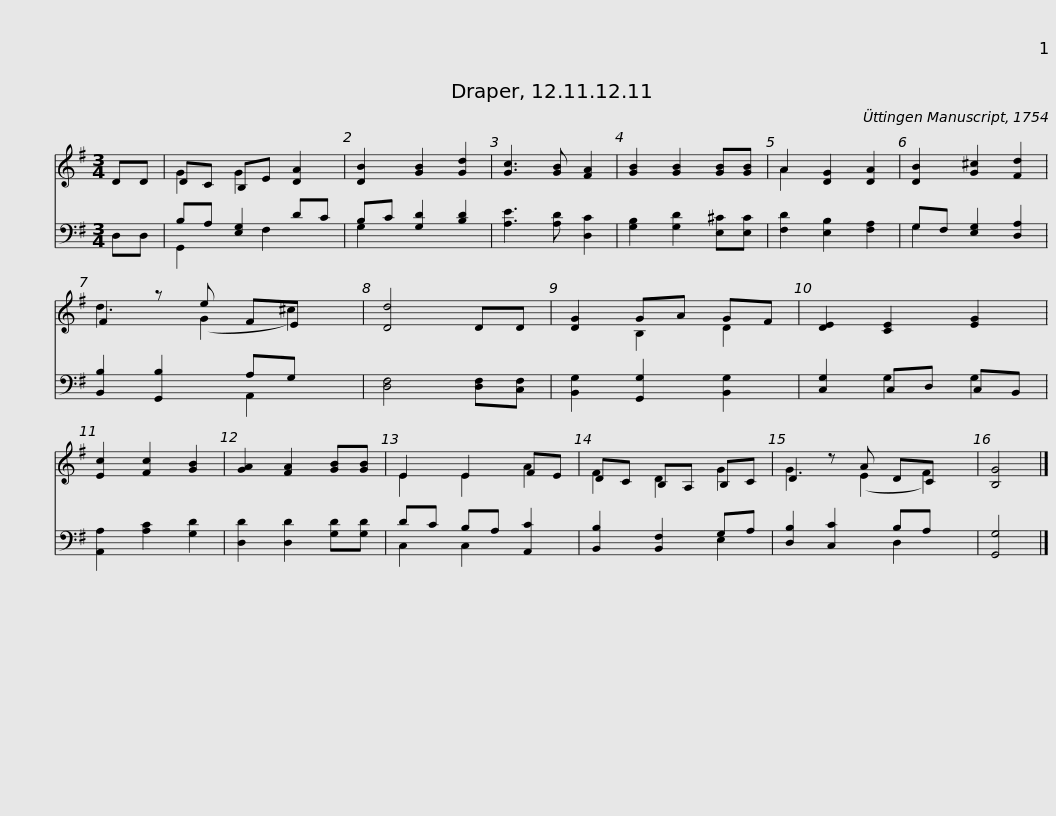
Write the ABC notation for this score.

X:1
%%score ( 1 2 ) ( 3 4 )
L:1/8
M:3/4
I:linebreak $
K:G
V:1 treble
V:2 treble
V:3 bass
V:4 bass
V:1
 DD | DC B,E [DA]2 | [DB]2 [GB]2 [Gd]2 | [Gc]3 [GB] [FA]2 | [GB]2 [GB]2 [GB][GB] | %5
 A2 [DG]2 [DA]2 | [DB]2 [G^c]2 [Fd]2 |$ F2 z e FE x | [Dd]4 DD | [DG]2 GA GF | %10
 [DE]2 [CE]2 [EG]2 | [Ec]2 [Fc]2 [GB]2 | [GA]2 [FA]2 [GB][GB] |$ E2 E2 FE | DC B,A, B,C | %15
 D2 z A DC x | [B,G]4 |] %17
V:2
 x2 | G2 G2 x2 | x6 | x6 | x6 | %5
 A2 x4 | x6 |$ d3 (G2 ^c2) | x6 | x2 B,2 D2 | %10
 x6 | x6 | x6 |$ E2 E2 A2 | F2 D2 G2 | %15
 G3 (E2 F2) | x4 |] %17
V:3
 D,D, | B,A, [E,G,]2 DC | B,C [G,D]2 [B,D]2 | [A,E]3 [A,D] [D,C]2 | [G,B,]2 [G,D]2 [E,^C][E,C] | %5
 [F,D]2 [E,B,]2 [F,A,]2 | G,F, [E,G,]2 [D,A,]2 |$ [B,,B,]2 [G,,B,]2 A,G, x | [D,F,]4 [D,F,][C,F,] | [B,,G,]2 [G,,G,]2 [B,,G,]2 | %10
 [C,G,]2 C,D, C,B,, | [A,,A,]2 [A,C]2 [G,D]2 | [D,D]2 [D,D]2 [G,D][G,D] |$ DC B,A, [A,,C]2 | [B,,B,]2 [B,,F,]2 G,A, | %15
 [D,B,]2 [C,C]2 B,A, x | [G,,G,]4 |] %17
V:4
 x2 | G,,2 x F,2 x | G,2 x4 | x6 | x6 | %5
 x6 | G,2 x4 |$ x4 A,,2 x | x6 | x6 | %10
 x2 G,2 G,2 | x6 | x6 |$ C,2 C,2 x2 | x4 E,2 | %15
 x4 D,2 x | x4 |] %17
